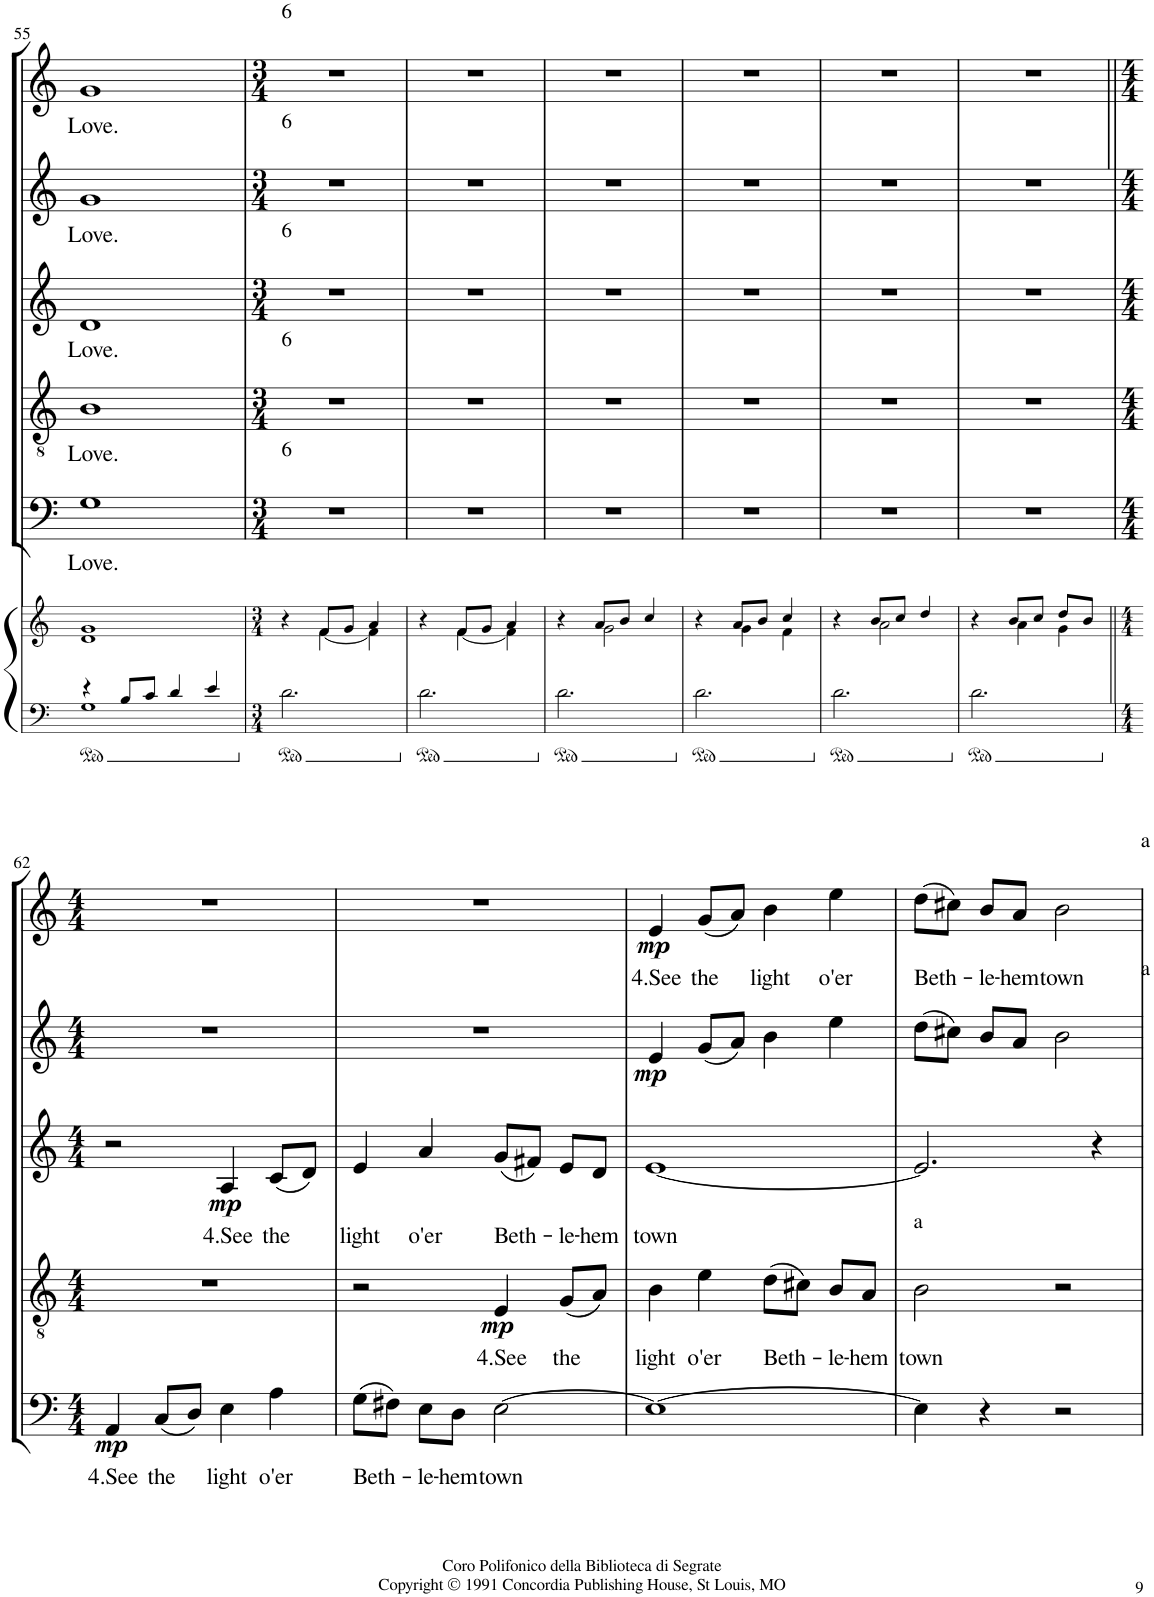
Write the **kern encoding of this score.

**kern	**kern	**kern	**text	**dynam	**kern	**text	**dynam	**kern	**text	**dynam	**kern	**text	**dynam	**kern	**text	**dynam
*part7	*part6	*part5	*part5	*part5	*part4	*part4	*part4	*part3	*part3	*part3	*part2	*part2	*part2	*part1	*part1	*part1
*staff7	*staff6	*staff5	*staff5	*staff5	*staff4	*staff4	*staff4	*staff3	*staff3	*staff3	*staff2	*staff2	*staff2	*staff1	*staff1	*staff1
*I"LH	*I"RH	*I"Bassi	*	*	*I"Tenori	*	*	*I"Contralti	*	*	*I"Soprani II	*	*	*I"Soprani I	*	*
!!LO:PB:g=z
*clefF4	*clefG2	*clefF4	*	*	*clefGv2	*	*	*clefG2	*	*	*clefG2	*	*	*clefG2	*	*
*	*	*	*	*	*	*	*	*	*	*	*Trd1c2	*	*	*Trd1c2	*	*
*k[]	*k[]	*k[]	*	*	*k[]	*	*	*k[]	*	*	*k[]	*	*	*k[]	*	*
*M4/4	*M4/4	*M4/4	*	*	*M4/4	*	*	*M4/4	*	*	*M4/4	*	*	*M4/4	*	*
*ped	*	*	*	*	*	*	*	*	*	*	*	*	*	*	*	*
=55	=55	=55	=55	=55	=55	=55	=55	=55	=55	=55	=55	=55	=55	=55	=55	=55
*^	*	*	*	*	*	*	*	*	*	*	*	*	*	*	*	*
!	!	!	!	!LO:LY:b	!	!	!LO:LY:b	!	!	!LO:LY:b	!	!	!LO:LY:b	!	!	!LO:LY:b	!
4r	1G	1d 1g	1G	Love.	.	1B	Love.	.	1d	Love.	.	1g	Love.	.	1g	Love.	.
8B/L	.	.	.	.	.	.	.	.	.	.	.	.	.	.	.	.	.
8c/J	.	.	.	.	.	.	.	.	.	.	.	.	.	.	.	.	.
4d/	.	.	.	.	.	.	.	.	.	.	.	.	.	.	.	.	.
4e/	.	.	.	.	.	.	.	.	.	.	.	.	.	.	.	.	.
*v	*v	*	*	*	*	*	*	*	*	*	*	*	*	*	*	*	*
=56	=56	=56	=56	=56	=56	=56	=56	=56	=56	=56	=56	=56	=56	=56	=56	=56
*M3/4	*M3/4	*M3/4	*	*	*M3/4	*	*	*M3/4	*	*	*M3/4	*	*	*M3/4	*	*
*Xped	*	*	*	*	*	*	*	*	*	*	*	*	*	*	*	*
*ped	*	*	*	*	*	*	*	*	*	*	*	*	*	*	*	*
*	*^	*	*	*	*	*	*	*	*	*	*	*	*	*	*	*
!	!	!	!	!	!	!	!	!	!	!	!	!	!	!	!LO:TX:a:t=6	!	!
!	!	!	!	!	!	!	!	!	!	!	!	!LO:TX:a:t=6	!	!	!	!	!
!	!	!	!	!	!	!	!	!	!LO:TX:a:t=6	!	!	!	!	!	!	!	!
!	!	!	!	!	!	!LO:TX:a:t=6	!	!	!	!	!	!	!	!	!	!	!
!	!	!	!LO:TX:a:t=6	!	!	!	!	!	!	!	!	!	!	!	!	!	!
2.d\	4r	4ryy	2.r	.	.	2.r	.	.	2.r	.	.	2.r	.	.	2.r	.	.
.	8f/L	[4f\	.	.	.	.	.	.	.	.	.	.	.	.	.	.	.
.	8g/J	.	.	.	.	.	.	.	.	.	.	.	.	.	.	.	.
.	4a/	4f\]	.	.	.	.	.	.	.	.	.	.	.	.	.	.	.
=57	=57	=57	=57	=57	=57	=57	=57	=57	=57	=57	=57	=57	=57	=57	=57	=57	=57
*Xped	*	*	*	*	*	*	*	*	*	*	*	*	*	*	*	*	*
*ped	*	*	*	*	*	*	*	*	*	*	*	*	*	*	*	*	*
2.d\	4r	4ryy	2.r	.	.	2.r	.	.	2.r	.	.	2.r	.	.	2.r	.	.
.	8f/L	[4f\	.	.	.	.	.	.	.	.	.	.	.	.	.	.	.
.	8g/J	.	.	.	.	.	.	.	.	.	.	.	.	.	.	.	.
.	4a/	4f\]	.	.	.	.	.	.	.	.	.	.	.	.	.	.	.
=58	=58	=58	=58	=58	=58	=58	=58	=58	=58	=58	=58	=58	=58	=58	=58	=58	=58
*Xped	*	*	*	*	*	*	*	*	*	*	*	*	*	*	*	*	*
*ped	*	*	*	*	*	*	*	*	*	*	*	*	*	*	*	*	*
2.d\	4r	4ryy	2.r	.	.	2.r	.	.	2.r	.	.	2.r	.	.	2.r	.	.
.	8a/L	2g\	.	.	.	.	.	.	.	.	.	.	.	.	.	.	.
.	8b/J	.	.	.	.	.	.	.	.	.	.	.	.	.	.	.	.
.	4cc/	.	.	.	.	.	.	.	.	.	.	.	.	.	.	.	.
=59	=59	=59	=59	=59	=59	=59	=59	=59	=59	=59	=59	=59	=59	=59	=59	=59	=59
*Xped	*	*	*	*	*	*	*	*	*	*	*	*	*	*	*	*	*
*ped	*	*	*	*	*	*	*	*	*	*	*	*	*	*	*	*	*
2.d\	4r	4ryy	2.r	.	.	2.r	.	.	2.r	.	.	2.r	.	.	2.r	.	.
.	8a/L	4g\	.	.	.	.	.	.	.	.	.	.	.	.	.	.	.
.	8b/J	.	.	.	.	.	.	.	.	.	.	.	.	.	.	.	.
.	4cc/	4f\	.	.	.	.	.	.	.	.	.	.	.	.	.	.	.
=60	=60	=60	=60	=60	=60	=60	=60	=60	=60	=60	=60	=60	=60	=60	=60	=60	=60
*Xped	*	*	*	*	*	*	*	*	*	*	*	*	*	*	*	*	*
*ped	*	*	*	*	*	*	*	*	*	*	*	*	*	*	*	*	*
2.d\	4r	4ryy	2.r	.	.	2.r	.	.	2.r	.	.	2.r	.	.	2.r	.	.
.	8b/L	2a\	.	.	.	.	.	.	.	.	.	.	.	.	.	.	.
.	8cc/J	.	.	.	.	.	.	.	.	.	.	.	.	.	.	.	.
.	4dd/	.	.	.	.	.	.	.	.	.	.	.	.	.	.	.	.
=61	=61	=61	=61	=61	=61	=61	=61	=61	=61	=61	=61	=61	=61	=61	=61	=61	=61
*Xped	*	*	*	*	*	*	*	*	*	*	*	*	*	*	*	*	*
*ped	*	*	*	*	*	*	*	*	*	*	*	*	*	*	*	*	*
2.d\	4r	4ryy	2.r	.	.	2.r	.	.	2.r	.	.	2.r	.	.	2.r	.	.
.	8b/L	4a\	.	.	.	.	.	.	.	.	.	.	.	.	.	.	.
.	8cc/J	.	.	.	.	.	.	.	.	.	.	.	.	.	.	.	.
.	8dd/L	4g\	.	.	.	.	.	.	.	.	.	.	.	.	.	.	.
.	8b/J	.	.	.	.	.	.	.	.	.	.	.	.	.	.	.	.
*	*v	*v	*	*	*	*	*	*	*	*	*	*	*	*	*	*	*
!!LO:LB:g=z
=62||	=62||	=62||	=62||	=62||	=62||	=62||	=62||	=62||	=62||	=62||	=62||	=62||	=62||	=62||	=62||	=62||
*M4/4	*M4/4	*M4/4	*	*	*M4/4	*	*	*M4/4	*	*	*M4/4	*	*	*M4/4	*	*
*Xped	*	*	*	*	*	*	*	*	*	*	*	*	*	*	*	*
!	!	!	!LO:LY:b	!LO:DY:b	!	!	!	!	!	!	!	!	!	!	!	!
1r	1r	4AA/	4.See	mp	1r	.	.	2r	.	.	1r	.	.	1r	.	.
!	!	!	!LO:LY:b	!	!	!	!	!	!	!	!	!	!	!	!	!
.	.	(8C/L	the	.	.	.	.	.	.	.	.	.	.	.	.	.
.	.	8D/J)	.	.	.	.	.	.	.	.	.	.	.	.	.	.
!	!	!	!LO:LY:b	!	!	!	!	!	!LO:LY:b	!LO:DY:b	!	!	!	!	!	!
.	.	4E\	light	.	.	.	.	4A/	4.See	mp	.	.	.	.	.	.
!	!	!	!LO:LY:b	!	!	!	!	!	!LO:LY:b	!	!	!	!	!	!	!
.	.	4A\	o'er	.	.	.	.	(8c/L	the	.	.	.	.	.	.	.
.	.	.	.	.	.	.	.	8d/J)	.	.	.	.	.	.	.	.
=63	=63	=63	=63	=63	=63	=63	=63	=63	=63	=63	=63	=63	=63	=63	=63	=63
!	!	!	!LO:LY:b	!	!	!	!	!	!LO:LY:b	!	!	!	!	!	!	!
1r	1r	(8G\L	Beth-	.	2r	.	.	4e/	light	.	1r	.	.	1r	.	.
.	.	8F#X\J)	.	.	.	.	.	.	.	.	.	.	.	.	.	.
!	!	!	!LO:LY:b	!	!	!	!	!	!LO:LY:b	!	!	!	!	!	!	!
.	.	8E\L	-le-	.	.	.	.	4a/	o'er	.	.	.	.	.	.	.
!	!	!	!LO:LY:b	!	!	!	!	!	!	!	!	!	!	!	!	!
.	.	8D\J	-hem	.	.	.	.	.	.	.	.	.	.	.	.	.
!	!	!	!LO:LY:b	!	!	!LO:LY:b	!LO:DY:b	!	!LO:LY:b	!	!	!	!	!	!	!
.	.	[2E\	town	.	4E/	4.See	mp	(8g/L	Beth-	.	.	.	.	.	.	.
.	.	.	.	.	.	.	.	8f#X/J)	.	.	.	.	.	.	.	.
!	!	!	!	!	!	!LO:LY:b	!	!	!LO:LY:b	!	!	!	!	!	!	!
.	.	.	.	.	(8G/L	the	.	8e/L	-le-	.	.	.	.	.	.	.
!	!	!	!	!	!	!	!	!	!LO:LY:b	!	!	!	!	!	!	!
.	.	.	.	.	8A/J)	.	.	8d/J	-hem	.	.	.	.	.	.	.
=64	=64	=64	=64	=64	=64	=64	=64	=64	=64	=64	=64	=64	=64	=64	=64	=64
!	!	!	!	!	!	!LO:LY:b	!	!	!LO:LY:b	!	!	!	!LO:DY:b	!	!LO:LY:b	!LO:DY:b
1r	1r	1E_	.	.	4B\	light	.	[1e	town	.	4e/	.	mp	4e/	4.See	mp
!	!	!	!	!	!	!LO:LY:b	!	!	!	!	!	!	!	!	!LO:LY:b	!
.	.	.	.	.	4e\	o'er	.	.	.	.	(8g/L	.	.	(8g/L	the	.
.	.	.	.	.	.	.	.	.	.	.	8a/J)	.	.	8a/J)	.	.
!	!	!	!	!	!	!LO:LY:b	!	!	!	!	!	!	!	!	!LO:LY:b	!
.	.	.	.	.	(8d\L	Beth-	.	.	.	.	4b\	.	.	4b\	light	.
.	.	.	.	.	8c#X\J)	.	.	.	.	.	.	.	.	.	.	.
!	!	!	!	!	!	!LO:LY:b	!	!	!	!	!	!	!	!	!LO:LY:b	!
.	.	.	.	.	8B/L	-le-	.	.	.	.	4ee\	.	.	4ee\	o'er	.
!	!	!	!	!	!	!LO:LY:b	!	!	!	!	!	!	!	!	!	!
.	.	.	.	.	8A/J	-hem	.	.	.	.	.	.	.	.	.	.
=65	=65	=65	=65	=65	=65	=65	=65	=65	=65	=65	=65	=65	=65	=65	=65	=65
!	!	!	!	!	!LO:TX:a:t=a	!	!	!	!	!	!	!	!	!	!	!
!	!	!	!	!	!	!LO:LY:b	!	!	!	!	!	!	!	!	!LO:LY:b	!
1r	1r	4E\]	.	.	2B\	town	.	2.e/]	.	.	(8dd\L	.	.	(8dd\L	Beth-	.
.	.	.	.	.	.	.	.	.	.	.	8cc#X\J)	.	.	8cc#X\J)	.	.
!	!	!	!	!	!	!	!	!	!	!	!	!	!	!	!LO:LY:b	!
.	.	4r	.	.	.	.	.	.	.	.	8b/L	.	.	8b/L	-le-	.
!	!	!	!	!	!	!	!	!	!	!	!	!	!	!	!LO:LY:b	!
.	.	.	.	.	.	.	.	.	.	.	8a/J	.	.	8a/J	-hem	.
!	!	!	!	!	!	!	!	!	!	!	!	!	!	!	!LO:LY:b	!
.	.	2r	.	.	2r	.	.	.	.	.	2b\	.	.	2b\	town	.
.	.	.	.	.	.	.	.	4r	.	.	.	.	.	.	.	.
!	!	!	!	!	!	!	!	!	!	!	!	!	!	!LO:TX:a:t=a	!	!
!	!	!	!	!	!	!	!	!	!	!	!LO:TX:a:t=a	!	!	!	!	!
=	=	=	=	=	=	=	=	=	=	=	=	=	=	=	=	=
*-	*-	*-	*-	*-	*-	*-	*-	*-	*-	*-	*-	*-	*-	*-	*-	*-
